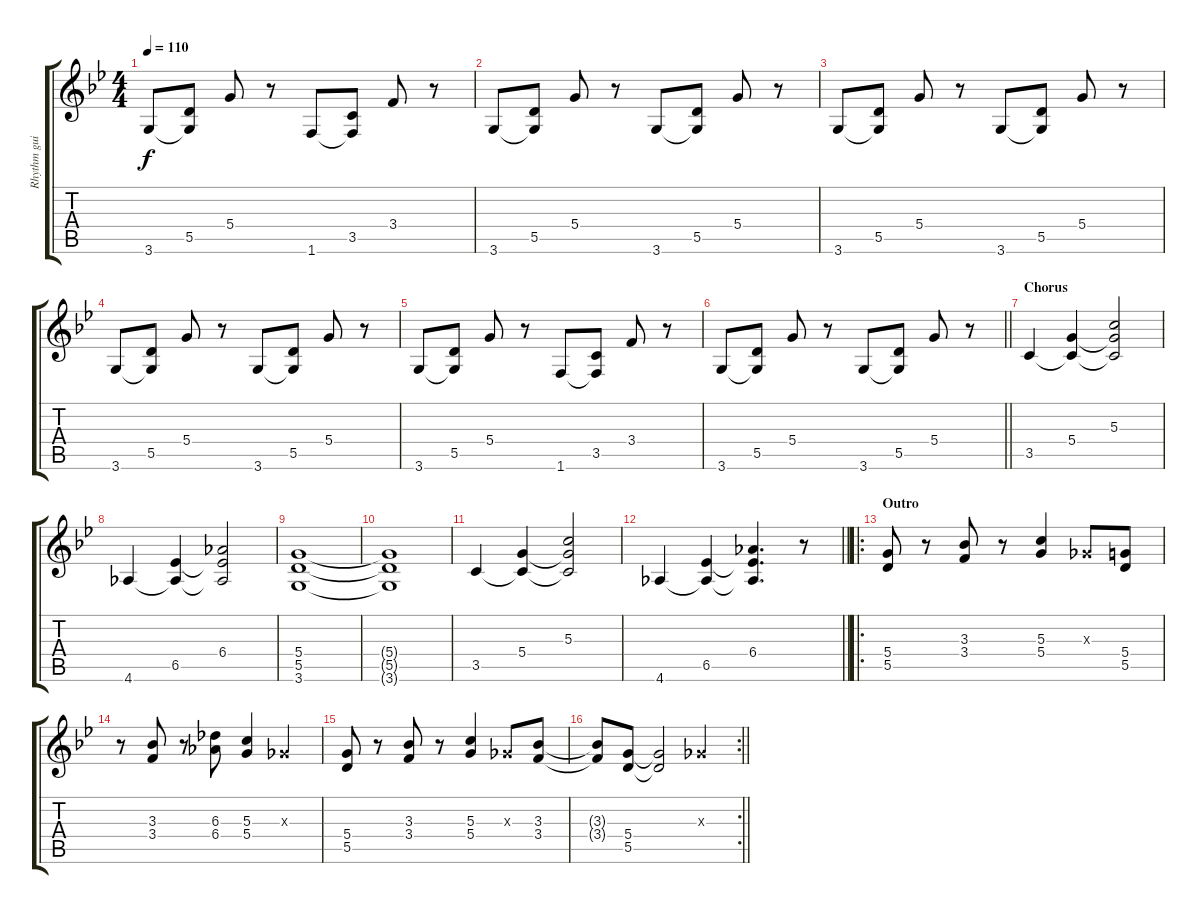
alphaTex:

\track ("Rhythm guitar" "Rhythm gui") {instrument distortionguitar}
\staff {score tabs}
\tuning (E4 B3 G3 D3 A2 E2) {hide}
\ts (4 4)
\tempo 110
\clef g2
\ks bb
3.6.8{dy f} (5.5 3.6{t}).8 5.4.8 r.8 1.6.8 (3.5 1.6{t}).8 3.4.8 r.8 |
3.6.8 (5.5 3.6{t}).8 5.4.8 r.8 3.6.8 (5.5 3.6{t}).8 5.4.8 r.8 |
3.6.8 (5.5 3.6{t}).8 5.4.8 r.8 3.6.8 (5.5 3.6{t}).8 5.4.8 r.8 |
3.6.8 (5.5 3.6{t}).8 5.4.8 r.8 3.6.8 (5.5 3.6{t}).8 5.4.8 r.8 |
3.6.8 (5.5 3.6{t}).8 5.4.8 r.8 1.6.8 (3.5 1.6{t}).8 3.4.8 r.8 |
\barLineRight lightlight
3.6.8 (5.5 3.6{t}).8 5.4.8 r.8 3.6.8 (5.5 3.6{t}).8 5.4.8 r.8 |
\section ("" "Chorus")
3.5.4 (5.4 3.5{t}).4 (5.3 5.4{t} 3.5{t}).2 |
4.6.4 (6.5 4.6{t}).4 (6.4 6.5{t} 4.6{t}).2 |
(5.4 5.5 3.6).1 |
(5.4{t} 5.5{t} 3.6{t}).1 |
3.5.4 (5.4 3.5{t}).4 (5.3 5.4{t} 3.5{t}).2 |
\barLineRight lightlight
4.6.4 (6.5 4.6{t}).4 (6.4 6.5{t} 4.6{t}).4{d} r.8 |
\ro
\section ("" "Outro")
(5.4 5.5).8 r.8 (3.3 3.4).8 r.8 (5.3 5.4).4 -1.3{x}.8 (5.4 5.5).8 |
r.8 (3.3 3.4).8 r.8 (6.3 6.4).8 (5.3 5.4).4 -1.3{x}.4 |
(5.4 5.5).8 r.8 (3.3 3.4).8 r.8 (5.3 5.4).4 -1.3{x}.8 (3.3 3.4).8 |
\rc 2
\barLineRight lightlight
(3.3{t} 3.4{t}).8 (5.4 5.5).8 (5.4{t} 5.5{t}).2 -1.3{x}.4
